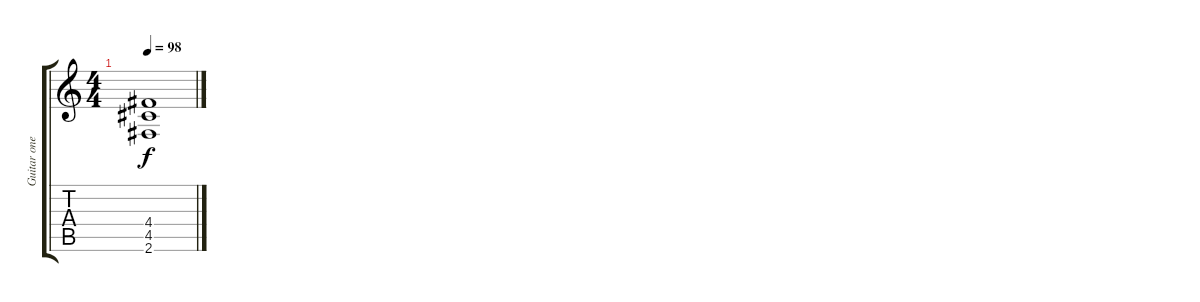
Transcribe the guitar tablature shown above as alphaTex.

\track ("Guitar one" "Guitar one") {instrument electricguitarclean}
\staff {score tabs}
\tuning (E4 B3 G3 D3 A2 E2) {hide}
\ts (4 4)
\tempo 98
\clef g2
\ks c
(4.4 4.5 2.6).1{dy f}
